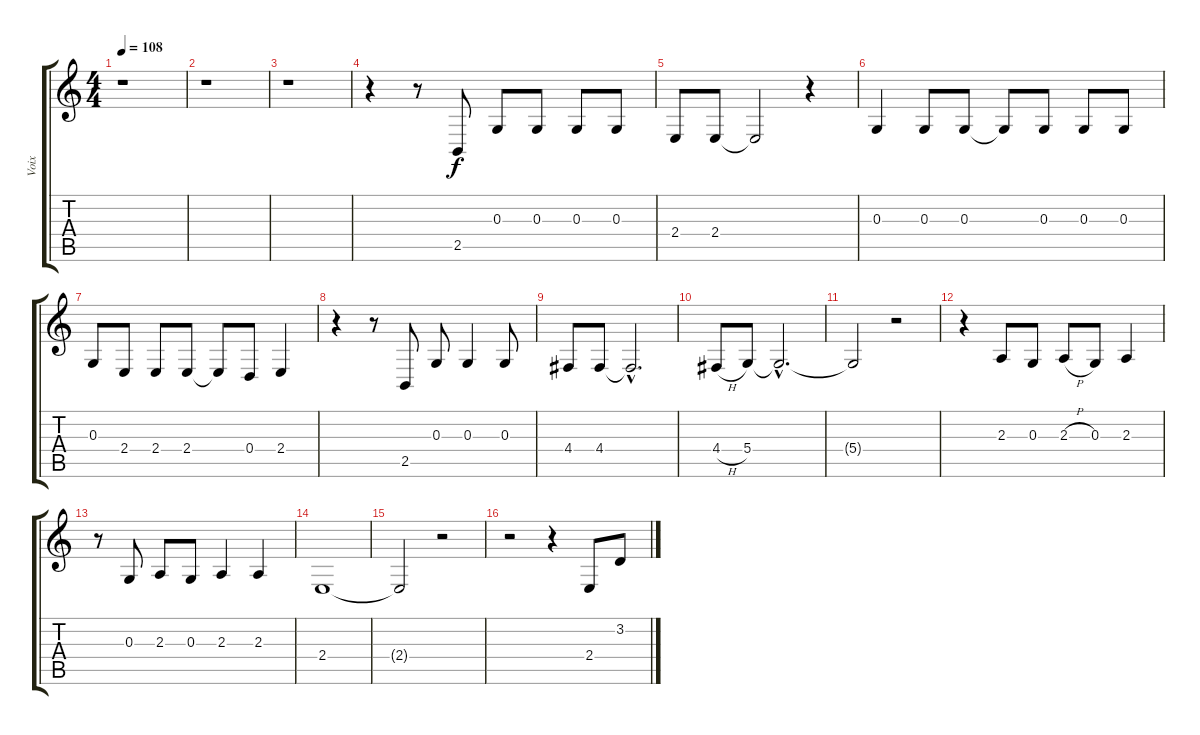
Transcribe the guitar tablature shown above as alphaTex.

\track ("Voix" "Voix") {instrument choiraahs}
\staff {score tabs}
\tuning (E4 B3 G3 D3 A2 E2) {hide}
\ts (4 4)
\tempo 108
\clef g2
\ks c
r.1{dy f} |
r.1 |
r.1 |
r.4 r.8 2.5.8 0.3.8 0.3.8 0.3.8 0.3.8 |
2.4.8 2.4.8 2.4{t}.2 r.4 |
0.3.4 0.3.8 0.3.8 0.3{t}.8 0.3.8 0.3.8 0.3.8 |
0.3.8 2.4.8 2.4.8 2.4.8 2.4{t}.8 0.4.8 2.4.4 |
r.4 r.8 2.5.8 0.3.8 0.3.4 0.3.8 |
4.4.8 4.4.8 4.4{hac t}.2{d} |
4.4{h}.8 5.4.8 5.4{hac t}.2{d} |
5.4{t}.2 r.2 |
r.4 2.3.8 0.3.8 2.3{h}.8 0.3.8 2.3.4 |
r.8 0.3.8 2.3.8 0.3.8 2.3.4 2.3.4 |
2.4.1 |
2.4{t}.2 r.2 |
r.2 r.4 2.4.8 3.2.8
